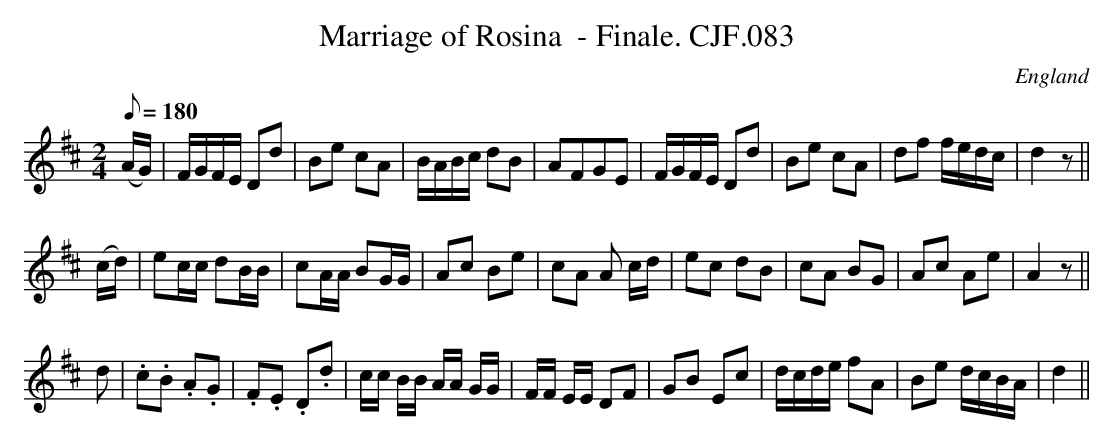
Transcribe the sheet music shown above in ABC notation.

X:1
T:Marriage of Rosina  - Finale. CJF.083
M:2/4
L:1/8
Q:180
O:England
K:D
(A/G/)|F/G/F/E/ Dd|Be cA|B/A/B/c/ dB|AFGE|\
F/G/F/E/ Dd|Be cA|df f/e/d/c/|d2zh||!(c/d/)|ec/c/ dB/B/|
cA/A/ BG/G/|Ac Be|cA A c/d/|ec dB|cA BG|\
Ac Ae|A2z||!d|.c.B .A.G|.F.E .D.d|c/c/ B/B/ A/A/ G/G/|
F/F/ E/E/ DF|GB Ec|d/c/d/e/ fA|Be d/c/B/A/|d2||
